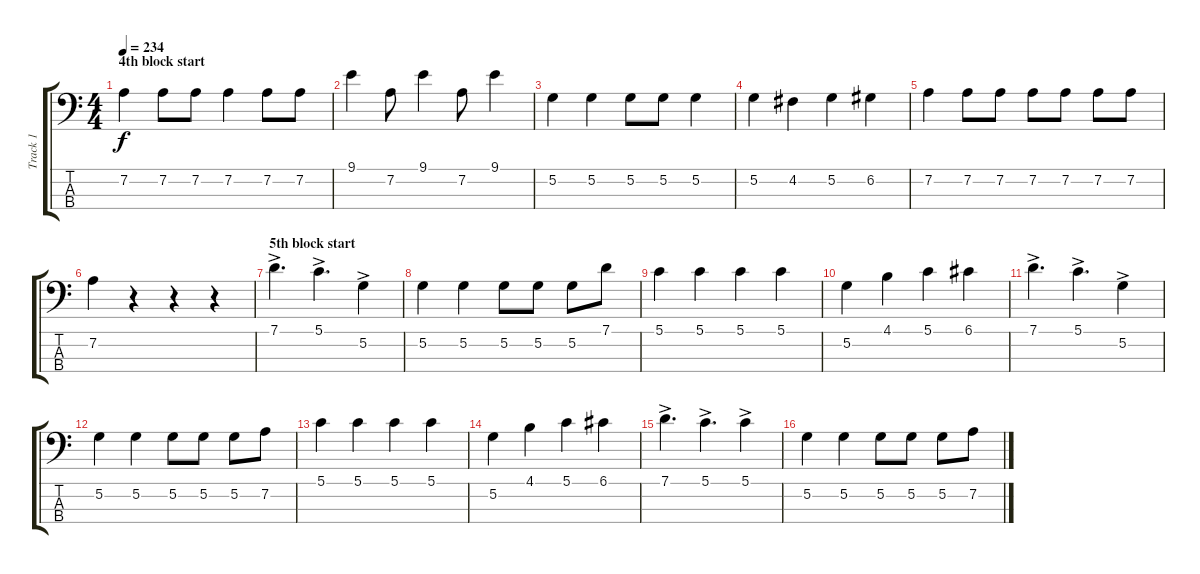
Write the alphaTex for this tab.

\track ("Track 1" "Track 1") {instrument slapbass2}
\staff {score tabs}
\tuning (G2 D2 A1 E1) {hide}
\ts (4 4)
\section ("" "4th block start")
\tempo 234
\clef f4
\ks c
7.2.4{dy f} 7.2.8 7.2.8 7.2.4 7.2.8 7.2.8 |
9.1.4 7.2.8 9.1.4 7.2.8 9.1.4 |
5.2.4 5.2.4 5.2.8 5.2.8 5.2.4 |
\section ("" "")
5.2.4 4.2.4 5.2.4 6.2.4 |
7.2.4 7.2.8 7.2.8 7.2.8 7.2.8 7.2.8 7.2.8 |
7.2.4 r.4 r.4 r.4 |
\section ("" "5th block start")
7.1{ac}.4{d} 5.1{ac}.4{d} 5.2{ac}.4 |
5.2.4 5.2.4 5.2.8 5.2.8 5.2.8 7.1.8 |
5.1.4 5.1.4 5.1.4 5.1.4 |
5.2.4 4.1.4 5.1.4 6.1.4 |
7.1{ac}.4{d} 5.1{ac}.4{d} 5.2{ac}.4 |
5.2.4 5.2.4 5.2.8 5.2.8 5.2.8 7.2.8 |
5.1.4 5.1.4 5.1.4 5.1.4 |
5.2.4 4.1.4 5.1.4 6.1.4 |
7.1{ac}.4{d} 5.1{ac}.4{d} 5.1{ac}.4 |
5.2.4 5.2.4 5.2.8 5.2.8 5.2.8 7.2.8
